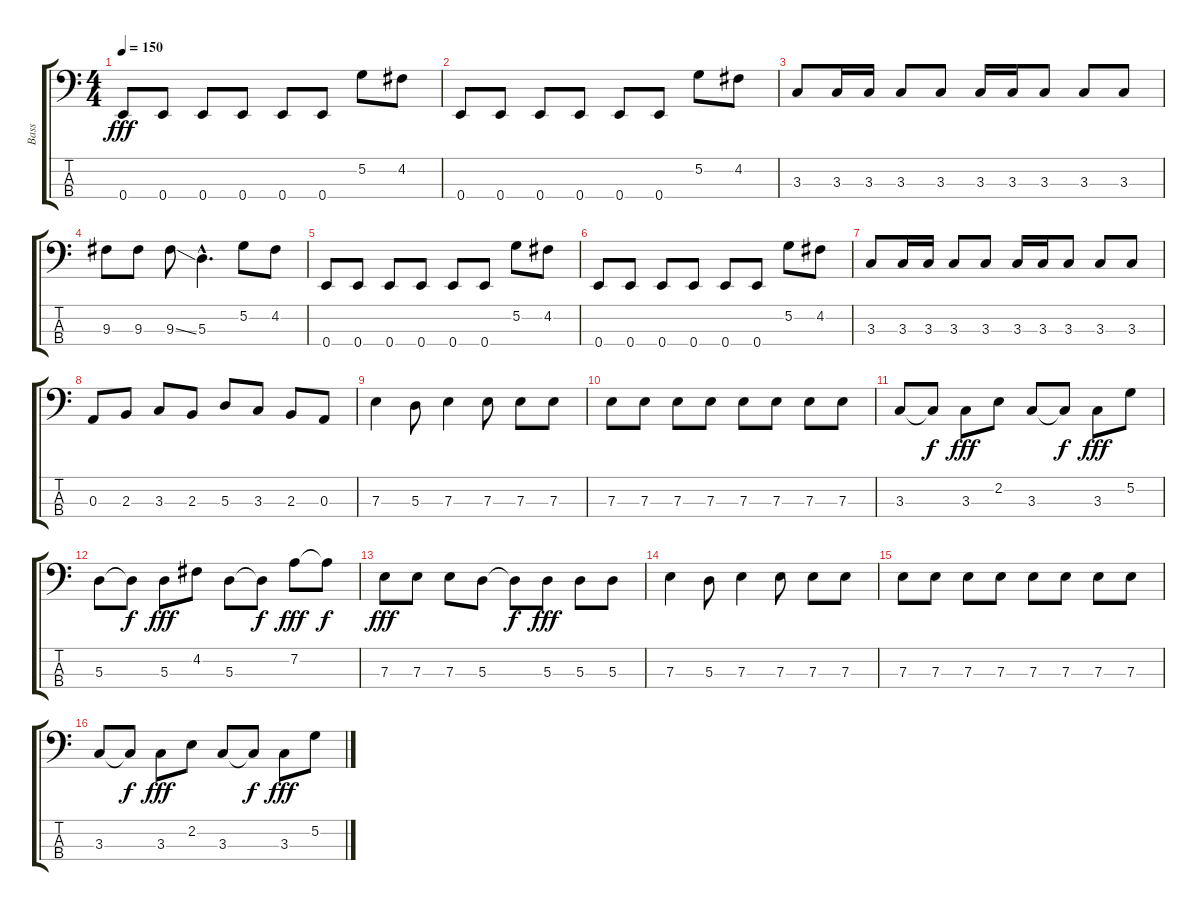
\track ("Bass" "Bass") {instrument electricbassfinger}
\staff {score tabs}
\tuning (G2 D2 A1 E1) {hide}
\ts (4 4)
\tempo 150
\clef f4
\ks c
0.4.8{dy fff} 0.4.8 0.4.8 0.4.8 0.4.8 0.4.8 5.2.8 4.2.8 |
0.4.8 0.4.8 0.4.8 0.4.8 0.4.8 0.4.8 5.2.8 4.2.8 |
3.3.8 3.3.16 3.3.16 3.3.8 3.3.8 3.3.16 3.3.16 3.3.8 3.3.8 3.3.8 |
9.3.8 9.3.8 9.3{ss}.8 5.3{hac}.4{d} 5.2.8 4.2.8 |
0.4.8 0.4.8 0.4.8 0.4.8 0.4.8 0.4.8 5.2.8 4.2.8 |
0.4.8 0.4.8 0.4.8 0.4.8 0.4.8 0.4.8 5.2.8 4.2.8 |
3.3.8 3.3.16 3.3.16 3.3.8 3.3.8 3.3.16 3.3.16 3.3.8 3.3.8 3.3.8 |
0.3.8 2.3.8 3.3.8 2.3.8 5.3.8 3.3.8 2.3.8 0.3.8 |
7.3.4 5.3.8 7.3.4 7.3.8 7.3.8 7.3.8 |
7.3.8 7.3.8 7.3.8 7.3.8 7.3.8 7.3.8 7.3.8 7.3.8 |
3.3.8 3.3{t}.8{dy f} 3.3.8{dy fff} 2.2.8 3.3.8 3.3{t}.8{dy f} 3.3.8{dy fff} 5.2.8 |
5.3.8 5.3{t}.8{dy f} 5.3.8{dy fff} 4.2.8 5.3.8 5.3{t}.8{dy f} 7.2.8{dy fff} 7.2{t}.8{dy f} |
7.3.8{dy fff} 7.3.8 7.3.8 5.3.8 5.3{t}.8{dy f} 5.3.8{dy fff} 5.3.8 5.3.8 |
7.3.4 5.3.8 7.3.4 7.3.8 7.3.8 7.3.8 |
7.3.8 7.3.8 7.3.8 7.3.8 7.3.8 7.3.8 7.3.8 7.3.8 |
3.3.8 3.3{t}.8{dy f} 3.3.8{dy fff} 2.2.8 3.3.8 3.3{t}.8{dy f} 3.3.8{dy fff} 5.2.8
